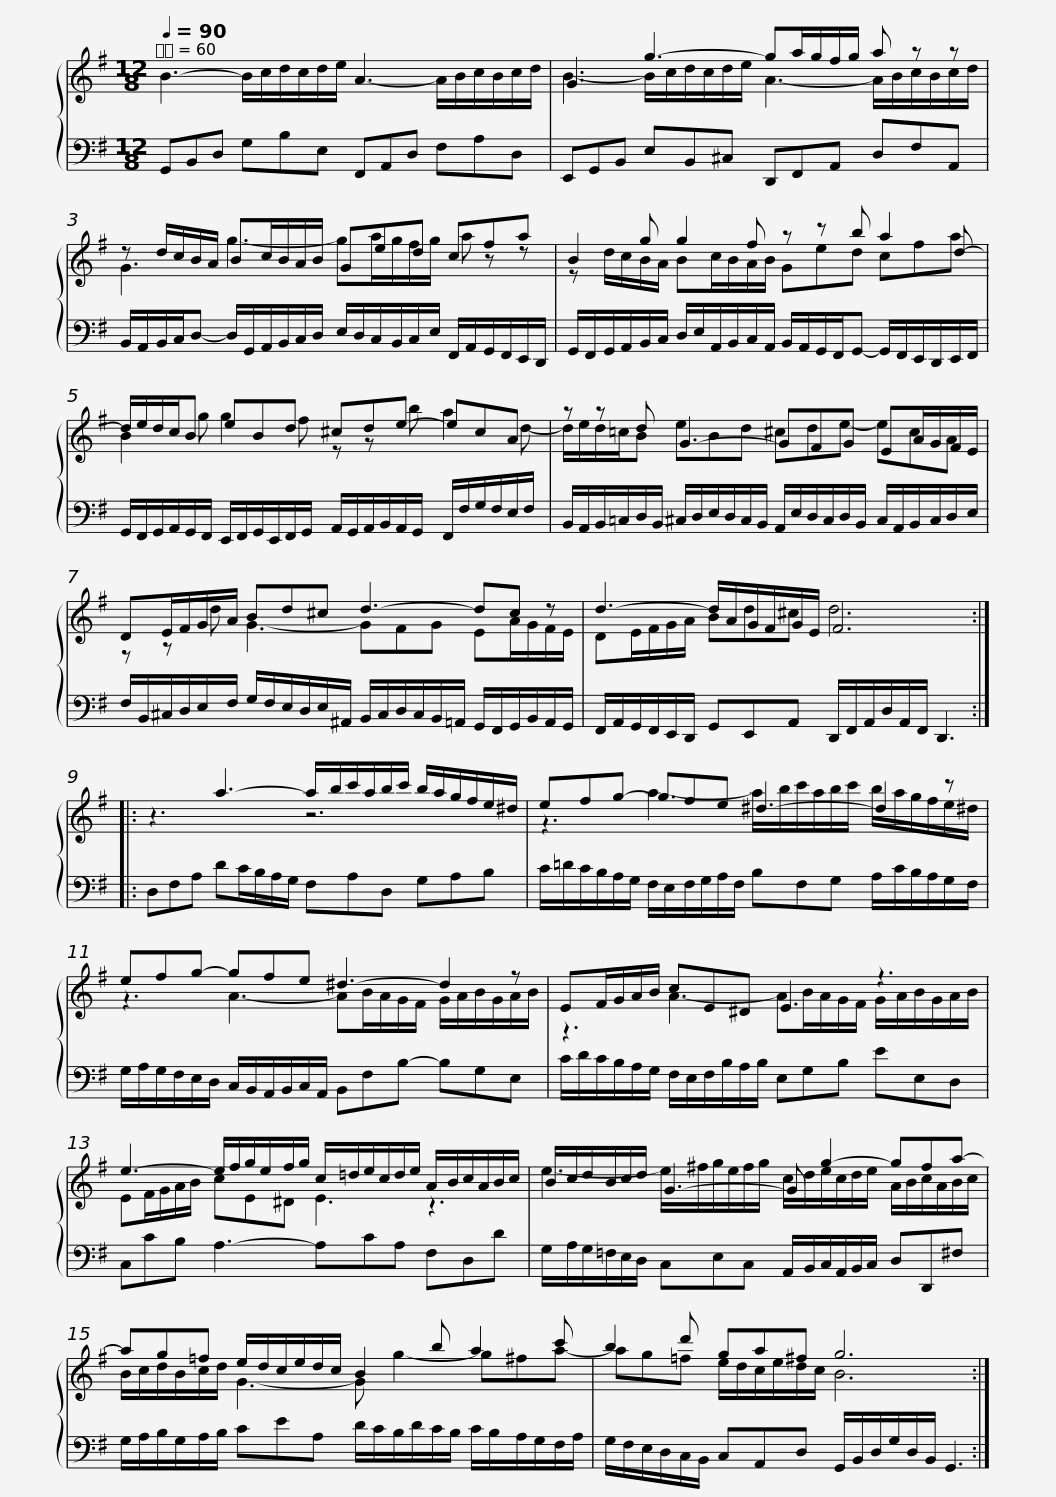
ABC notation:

X:1
%%score { ( 1 3 ) | 2 }
L:1/8
Q:1/4=90
M:12/8
I:linebreak $
K:G
V:1 treble
V:3 treble
V:2 bass
V:1
 B3- B/c/d/c/d/e/ A3- A/B/c/B/c/d/ | G3 g3- ga/g/f/g/ a z z |$ z d/c/B/A/ Bc/B/A/B/ Ged cfa | B2 g g2 f z z b a2 d- |$ d/e/d/c/B eBd ^cde- ecA | %5
 z z d G3- GFG EA/G/F/E/ |$ DE/F/G/A/ Bd^c d3- dc z | d3- d/A/G/F/G/E/ F6 ::$ z3 a3- a/b/c'/a/b/c'/ b/a/g/f/e/^d/ | efg- gfe ^d3- d2 z |$ %10
 efg- gfe ^d3- d2 z | EF/G/A/B/ cE^D E3 z3 |$ e3- e/f/g/e/f/g/ c/=d/e/c/d/e/ A/B/c/A/B/c/ | B/c/d/B/c/d/ G3- G g2- gfa- |$ ag=f e/d/c/e/d/c/ B2 b a2 c' | %15
 b2 d' ga^f g6 :| %16
V:2
 G,,B,,D, G,B,E, F,,A,,D, F,A,D, | E,,G,,B,, E,B,,^C, D,,F,,A,, D,F,A,, |$ B,,/A,,/B,,/C,/D,- D,/G,,/A,,/B,,/C,/D,/ E,/D,/C,/B,,/C,/E,/ F,,/A,,/G,,/F,,/E,,/D,,/ | G,,/F,,/G,,/A,,/B,,/C,/ D,/E,/A,,/B,,/C,/A,,/ B,,/A,,/G,,/F,,/G,,- G,,/F,,/E,,/D,,/E,,/F,,/ |$ G,,/F,,/G,,/A,,/G,,/F,,/ E,,/F,,/G,,/E,,/F,,/G,,/ A,,/G,,/A,,/B,,/A,,/G,,/ F,,/F,/G,/F,/E,/F,/ | %5
 B,,/A,,/B,,/=C,/D,/B,,/ ^C,/D,/E,/D,/C,/B,,/ A,,/E,/D,/C,/D,/B,,/ C,/A,,/B,,/C,/D,/E,/ |$ F,/B,,/^C,/D,/E,/F,/ G,/F,/E,/D,/E,/^A,,/ B,,/C,/D,/C,/B,,/=A,,/ G,,/F,,/G,,/B,,/A,,/G,,/ | F,,/A,,/G,,/F,,/E,,/D,,/ G,,E,,A,, D,,/F,,/A,,/D,/A,,/F,,/ D,,3 ::$ D,F,A, DC/B,/A,/G,/ F,A,D, G,A,B, | C/=D/C/B,/A,/G,/ F,/E,/F,/G,/A,/F,/ B,F,G, A,/C/B,/A,/G,/F,/ |$ %10
 G,/A,/G,/F,/E,/D,/ C,/B,,/A,,/B,,/C,/A,,/ B,,F,B,- B,G,E, | C/D/C/B,/A,/G,/ F,/E,/F,/B,/A,/B,/ E,G,B, EE,D, |$ C,CB, A,3- A,CA, F,D,D | G,/A,/G,/=F,/E,/D,/ C,E,C, A,,/B,,/C,/A,,/B,,/C,/ D,D,,^F, |$ G,/A,/B,/G,/A,/B,/ CEA, D/C/B,/D/C/B,/ C/B,/A,/G,/F,/A,/ | %15
 G,/F,/E,/D,/C,/B,,/ C,A,,D, G,,/B,,/D,/G,/D,/B,,/ G,,3 :| %16
V:3
 x12 | B3- B/c/d/c/d/e/ A3- A/B/c/B/c/d/ |$ G3 g3- ga/g/f/g/ a z z | z d/c/B/A/ Bc/B/A/B/ Ged cfa |$ B2 g g2 f z z b a2 d- | %5
 d/e/d/=c/B eBd ^cde- ecA |$ z z d G3- GFG EA/G/F/E/ | DE/F/G/A/ Bd^c d6 ::$ x6 z6 | z3 a3- a/b/c'/a/b/c'/ b/a/g/f/e/^d/ |$ %10
 z3 A3- AB/A/G/F/ G/A/B/G/A/B/ | z3 A3- AB/A/G/F/ G/A/B/G/A/B/ |$ EF/G/A/B/ cE^D E3 z3 | e3- e/^f/g/e/f/g/ c/d/e/c/d/e/ A/B/c/A/B/c/ |$ B/c/d/B/c/d/ G3- G g2- g^fa- | %15
 ag=f e/d/c/e/d/c/ B6 :| %16
